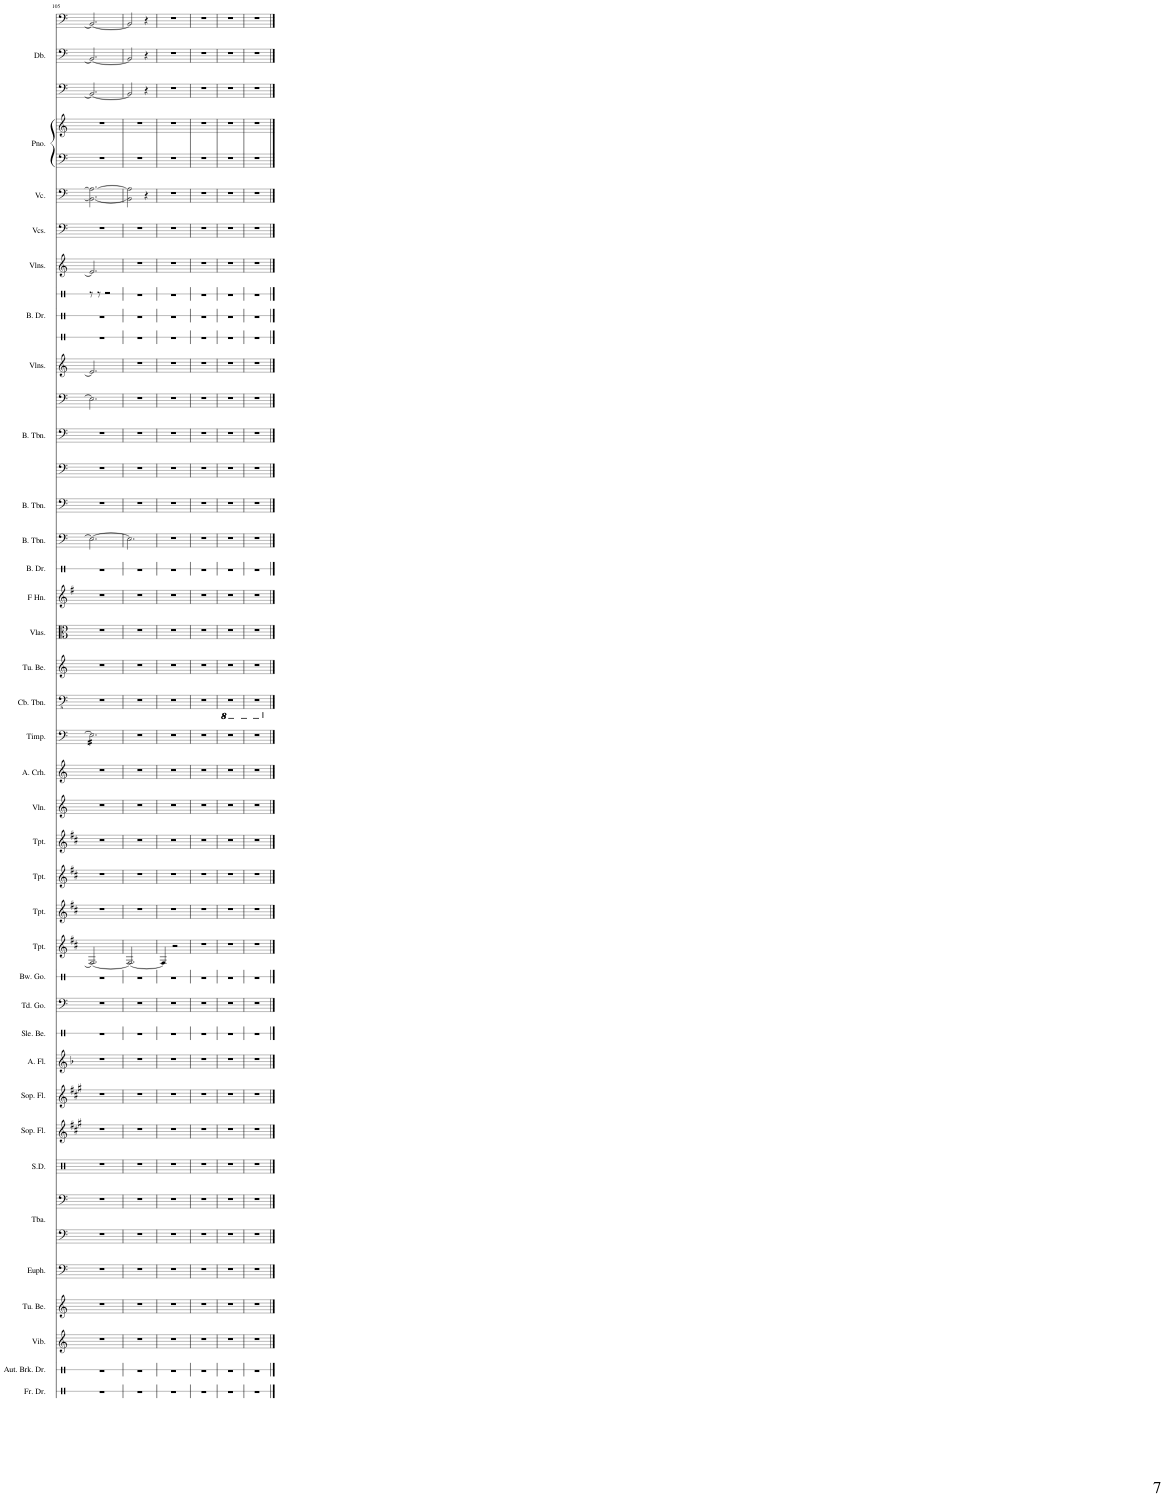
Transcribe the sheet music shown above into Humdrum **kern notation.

**kern	**kern	**kern	**kern	**kern	**kern	**kern	**kern	**kern	**kern	**kern	**kern	**kern	**kern	**kern	**kern	**kern	**kern	**kern	**kern	**kern	**kern	**kern	**kern	**kern	**kern	**kern	**kern	**kern	**kern	**kern	**kern	**kern	**kern	**kern	**kern	**kern	**kern	**kern	**kern	**kern	**kern	**kern
*part35	*part34	*part33	*part32	*part31	*part30	*part30	*part29	*part28	*part27	*part26	*part25	*part24	*part23	*part22	*part21	*part20	*part19	*part18	*part17	*part16	*part15	*part14	*part13	*part12	*part11	*part10	*part9	*part8	*part8	*part8	*part7	*part6	*part6	*part6	*part5	*part4	*part3	*part2	*part2	*part1	*part1	*part1
*staff43	*staff42	*staff41	*staff40	*staff39	*staff38	*staff37	*staff36	*staff35	*staff34	*staff33	*staff32	*staff31	*staff30	*staff29	*staff28	*staff27	*staff26	*staff25	*staff24	*staff23	*staff22	*staff21	*staff20	*staff19	*staff18	*staff17	*staff16	*staff15	*staff14	*staff13	*staff12	*staff11	*staff10	*staff9	*staff8	*staff7	*staff6	*staff5	*staff4	*staff3	*staff2	*staff1
*I"Frame Drum	*I"Automobile Brake Drums	*I"Vibraphone	*I"Tubular Bells	*I"Euphonium	*I"Tuba	*	*I"Snare Drum	*I"Soprano Flute	*I"Soprano Flute	*I"Alto Flute	*I"Sleigh Bells	*I"Tuned Gongs	*I"Bowl Gongs	*I"Trumpet	*I"Trumpet	*I"Trumpet	*I"Trumpet	*I"Violin	*I"Alto Crumhorn	*I"Timpani	*I"Contrabass Trombone	*I"Tubular Bells	*I"Violas	*I"Horn in F	*I"Bass Drum	*I"Bass Trombone	*I"Bass Trombone	*I"Bass Trombone	*	*	*I"Violins	*I"Bass Drum	*	*	*I"Violins	*I"Violoncellos	*I"Violoncello	*I"Grand Piano	*	*I"Double Bass	*	*
*I'Fr. Dr.	*I'Aut. Brk. Dr.	*I'Vib.	*I'Tu. Be.	*I'Euph.	*I'Tba.	*	*I'S.D.	*I'Sop. Fl.	*I'Sop. Fl.	*I'A. Fl.	*I'Sle. Be.	*I'Td. Go.	*I'Bw. Go.	*I'Tpt.	*I'Tpt.	*I'Tpt.	*I'Tpt.	*I'Vln.	*I'A. Crh.	*I'Timp.	*I'Cb. Tbn.	*I'Tu. Be.	*I'Vlas.	*	*I'B. Dr.	*I'B. Tbn.	*I'B. Tbn.	*I'B. Tbn.	*	*	*I'Vlns.	*I'B. Dr.	*	*	*I'Vlns.	*I'Vcs.	*I'Vc.	*I'Pno.	*	*I'Db.	*	*
!!LO:PB:g=z
*clefX	*clefX	*clefG2	*clefG2	*clefF4	*clefF4	*clefF4	*clefX	*clefG2	*clefG2	*clefG2	*clefX	*clefF4	*clefX	*clefG2	*clefG2	*clefG2	*clefG2	*clefG2	*clefG2	*clefF4	*clefFv4	*clefG2	*clefC3	*clefG2	*clefX	*clefF4	*clefF4	*clefF4	*clefF4	*clefF4	*clefG2	*clefX	*clefX	*clefX	*clefG2	*clefF4	*clefF4	*clefF4	*clefG2	*clefF4	*clefF4	*clefF4
*	*	*	*	*	*	*	*	*Trd-2c-3	*Trd-2c-3	*Trd3c5	*	*	*Trd7c12	*Trd1c2	*Trd1c2	*Trd1c2	*Trd1c2	*	*Trd12c21	*	*	*	*	*Trd4c7	*	*	*	*	*	*	*	*	*	*	*	*	*	*	*	*Trd7c12	*Trd7c12	*Trd7c12
*k[]	*k[]	*k[]	*k[]	*k[]	*k[]	*k[]	*k[]	*k[f#c#g#]	*k[f#c#g#]	*k[b-]	*k[]	*k[]	*k[]	*k[f#c#]	*k[f#c#]	*k[f#c#]	*k[f#c#]	*k[]	*k[]	*k[]	*k[]	*k[]	*k[]	*k[f#]	*k[]	*k[]	*k[]	*k[]	*k[]	*k[]	*k[]	*k[]	*k[]	*k[]	*k[]	*k[]	*k[]	*k[]	*k[]	*k[]	*k[]	*k[]
*M3/4	*M3/4	*M3/4	*M3/4	*M3/4	*M3/4	*M3/4	*M3/4	*M3/4	*M3/4	*M3/4	*M3/4	*M3/4	*M3/4	*M3/4	*M3/4	*M3/4	*M3/4	*M3/4	*M3/4	*M3/4	*M3/4	*M3/4	*M3/4	*M3/4	*M3/4	*M3/4	*M3/4	*M3/4	*M3/4	*M3/4	*M3/4	*M3/4	*M3/4	*M3/4	*M3/4	*M3/4	*M3/4	*M3/4	*M3/4	*M3/4	*M3/4	*M3/4
=105	=105	=105	=105	=105	=105	=105	=105	=105	=105	=105	=105	=105	=105	=105	=105	=105	=105	=105	=105	=105	=105	=105	=105	=105	=105	=105	=105	=105	=105	=105	=105	=105	=105	=105	=105	=105	=105	=105	=105	=105	=105	=105
*	*	*	*	*	*	*	*	*	*	*	*	*	*	*	*	*	*	*	*	*tremolo	*	*	*	*	*	*	*	*	*	*	*	*	*	*	*	*	*	*	*	*	*	*
2.r	2.r	2.r	2.r	2.r	2.r	2.r	2.r	2.r	2.r	2.r	2.r	2.r	2.r	2.F#/_	2.r	2.r	2.r	2.r	2.r	16E\]LL	2.r	2.r	2.r	2.r	2.r	2.E\_	2.r	2.r	2.r	2.E\]	2.e/]	2.r	2.r	8r	2.e/]	2.r	2.BB\_ 2.A\_	2.r	2.r	2.BB/_	2.BB/_	2.BB/_
.	.	.	.	.	.	.	.	.	.	.	.	.	.	.	.	.	.	.	.	16E\	.	.	.	.	.	.	.	.	.	.	.	.	.	.	.	.	.	.	.	.	.	.
.	.	.	.	.	.	.	.	.	.	.	.	.	.	.	.	.	.	.	.	16E\	.	.	.	.	.	.	.	.	.	.	.	.	.	8r	.	.	.	.	.	.	.	.
.	.	.	.	.	.	.	.	.	.	.	.	.	.	.	.	.	.	.	.	16E\	.	.	.	.	.	.	.	.	.	.	.	.	.	.	.	.	.	.	.	.	.	.
.	.	.	.	.	.	.	.	.	.	.	.	.	.	.	.	.	.	.	.	16E\	.	.	.	.	.	.	.	.	.	.	.	.	.	2r	.	.	.	.	.	.	.	.
.	.	.	.	.	.	.	.	.	.	.	.	.	.	.	.	.	.	.	.	16E\	.	.	.	.	.	.	.	.	.	.	.	.	.	.	.	.	.	.	.	.	.	.
.	.	.	.	.	.	.	.	.	.	.	.	.	.	.	.	.	.	.	.	16E\	.	.	.	.	.	.	.	.	.	.	.	.	.	.	.	.	.	.	.	.	.	.
.	.	.	.	.	.	.	.	.	.	.	.	.	.	.	.	.	.	.	.	16E\	.	.	.	.	.	.	.	.	.	.	.	.	.	.	.	.	.	.	.	.	.	.
.	.	.	.	.	.	.	.	.	.	.	.	.	.	.	.	.	.	.	.	16E\	.	.	.	.	.	.	.	.	.	.	.	.	.	.	.	.	.	.	.	.	.	.
.	.	.	.	.	.	.	.	.	.	.	.	.	.	.	.	.	.	.	.	16E\	.	.	.	.	.	.	.	.	.	.	.	.	.	.	.	.	.	.	.	.	.	.
.	.	.	.	.	.	.	.	.	.	.	.	.	.	.	.	.	.	.	.	16E\	.	.	.	.	.	.	.	.	.	.	.	.	.	.	.	.	.	.	.	.	.	.
.	.	.	.	.	.	.	.	.	.	.	.	.	.	.	.	.	.	.	.	16E\JJ	.	.	.	.	.	.	.	.	.	.	.	.	.	.	.	.	.	.	.	.	.	.
*	*	*	*	*	*	*	*	*	*	*	*	*	*	*	*	*	*	*	*	*Xtremolo	*	*	*	*	*	*	*	*	*	*	*	*	*	*	*	*	*	*	*	*	*	*
=106	=106	=106	=106	=106	=106	=106	=106	=106	=106	=106	=106	=106	=106	=106	=106	=106	=106	=106	=106	=106	=106	=106	=106	=106	=106	=106	=106	=106	=106	=106	=106	=106	=106	=106	=106	=106	=106	=106	=106	=106	=106	=106
2.r	2.r	2.r	2.r	2.r	2.r	2.r	2.r	2.r	2.r	2.r	2.r	2.r	2.r	2.F#/_	2.r	2.r	2.r	2.r	2.r	2.r	2.r	2.r	2.r	2.r	2.r	2.E\]	2.r	2.r	2.r	2.r	2.r	2.r	2.r	2.r	2.r	2.r	2BB\] 2A\]	2.r	2.r	2BB/]	2BB/]	2BB/]
.	.	.	.	.	.	.	.	.	.	.	.	.	.	.	.	.	.	.	.	.	.	.	.	.	.	.	.	.	.	.	.	.	.	.	.	.	4r	.	.	4r	4r	4r
=107	=107	=107	=107	=107	=107	=107	=107	=107	=107	=107	=107	=107	=107	=107	=107	=107	=107	=107	=107	=107	=107	=107	=107	=107	=107	=107	=107	=107	=107	=107	=107	=107	=107	=107	=107	=107	=107	=107	=107	=107	=107	=107
2.r	2.r	2.r	2.r	2.r	2.r	2.r	2.r	2.r	2.r	2.r	2.r	2.r	2.r	4F#/]	2.r	2.r	2.r	2.r	2.r	2.r	2.r	2.r	2.r	2.r	2.r	2.r	2.r	2.r	2.r	2.r	2.r	2.r	2.r	2.r	2.r	2.r	2.r	2.r	2.r	2.r	2.r	2.r
.	.	.	.	.	.	.	.	.	.	.	.	.	.	2r	.	.	.	.	.	.	.	.	.	.	.	.	.	.	.	.	.	.	.	.	.	.	.	.	.	.	.	.
=108	=108	=108	=108	=108	=108	=108	=108	=108	=108	=108	=108	=108	=108	=108	=108	=108	=108	=108	=108	=108	=108	=108	=108	=108	=108	=108	=108	=108	=108	=108	=108	=108	=108	=108	=108	=108	=108	=108	=108	=108	=108	=108
2.r	2.r	2.r	2.r	2.r	2.r	2.r	2.r	2.r	2.r	2.r	2.r	2.r	2.r	2.r	2.r	2.r	2.r	2.r	2.r	2.r	2.r	2.r	2.r	2.r	2.r	2.r	2.r	2.r	2.r	2.r	2.r	2.r	2.r	2.r	2.r	2.r	2.r	2.r	2.r	2.r	2.r	2.r
=109	=109	=109	=109	=109	=109	=109	=109	=109	=109	=109	=109	=109	=109	=109	=109	=109	=109	=109	=109	=109	=109	=109	=109	=109	=109	=109	=109	=109	=109	=109	=109	=109	=109	=109	=109	=109	=109	=109	=109	=109	=109	=109
*	*	*	*	*	*	*	*	*	*	*	*	*	*	*	*	*	*	*	*	*	*8ba	*	*	*	*	*	*	*	*	*	*	*	*	*	*	*	*	*	*	*	*	*
2.r	2.r	2.r	2.r	2.r	2.r	2.r	2.r	2.r	2.r	2.r	2.r	2.r	2.r	2.r	2.r	2.r	2.r	2.r	2.r	2.r	2.r	2.r	2.r	2.r	2.r	2.r	2.r	2.r	2.r	2.r	2.r	2.r	2.r	2.r	2.r	2.r	2.r	2.r	2.r	2.r	2.r	2.r
=110	=110	=110	=110	=110	=110	=110	=110	=110	=110	=110	=110	=110	=110	=110	=110	=110	=110	=110	=110	=110	=110	=110	=110	=110	=110	=110	=110	=110	=110	=110	=110	=110	=110	=110	=110	=110	=110	=110	=110	=110	=110	=110
*	*	*	*	*	*	*	*	*	*	*	*	*	*	*	*	*	*	*	*	*	*8ba	*	*	*	*	*	*	*	*	*	*	*	*	*	*	*	*	*	*	*	*	*
2.r	2.r	2.r	2.r	2.r	2.r	2.r	2.r	2.r	2.r	2.r	2.r	2.r	2.r	2.r	2.r	2.r	2.r	2.r	2.r	2.r	2.r	2.r	2.r	2.r	2.r	2.r	2.r	2.r	2.r	2.r	2.r	2.r	2.r	2.r	2.r	2.r	2.r	2.r	2.r	2.r	2.r	2.r
*	*	*	*	*	*	*	*	*	*	*	*	*	*	*	*	*	*	*	*	*	*X8ba	*	*	*	*	*	*	*	*	*	*	*	*	*	*	*	*	*	*	*	*	*
*	*	*	*	*	*	*	*	*	*	*	*	*	*	*	*	*	*	*	*	*	*X8ba	*	*	*	*	*	*	*	*	*	*	*	*	*	*	*	*	*	*	*	*	*
==	==	==	==	==	==	==	==	==	==	==	==	==	==	==	==	==	==	==	==	==	==	==	==	==	==	==	==	==	==	==	==	==	==	==	==	==	==	==	==	==	==	==
*-	*-	*-	*-	*-	*-	*-	*-	*-	*-	*-	*-	*-	*-	*-	*-	*-	*-	*-	*-	*-	*-	*-	*-	*-	*-	*-	*-	*-	*-	*-	*-	*-	*-	*-	*-	*-	*-	*-	*-	*-	*-	*-
